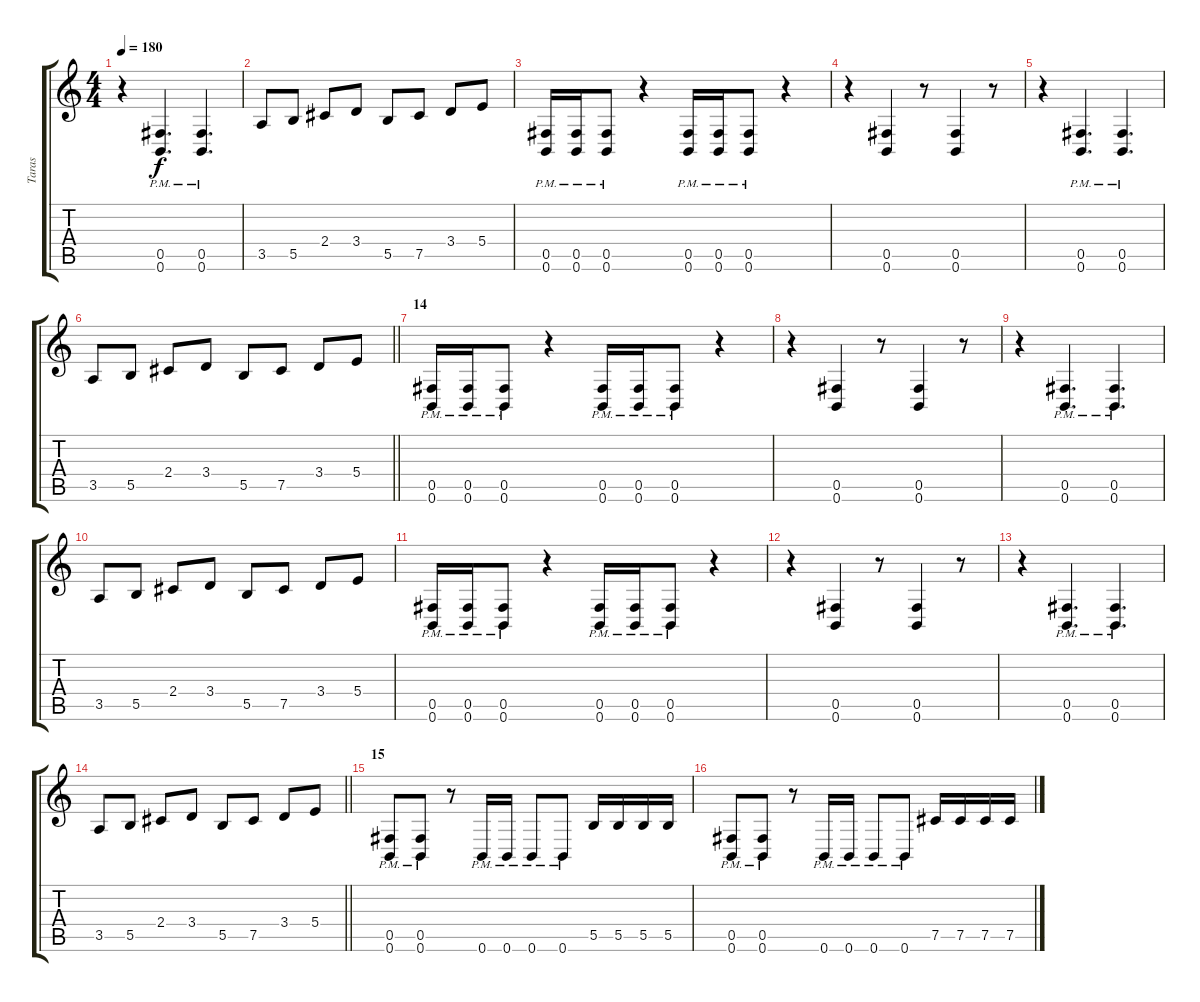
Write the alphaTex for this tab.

\track ("Taras" "Taras") {instrument overdrivenguitar}
\staff {score tabs}
\tuning (Db4 Ab3 E3 B2 Gb2 B1) {hide}
\ts (4 4)
\tempo 180
\clef g2
\ks c
r.4{dy f} (0.5{pm} 0.6{pm}).4{d} (0.5{pm} 0.6{pm}).4{d} |
3.5.8 5.5.8 2.4.8 3.4.8 5.5.8 7.5.8 3.4.8 5.4.8 |
(0.5{pm} 0.6{pm}).16 (0.5{pm} 0.6{pm}).16 (0.5{pm} 0.6{pm}).8 r.4 (0.5{pm} 0.6{pm}).16 (0.5{pm} 0.6{pm}).16 (0.5{pm} 0.6{pm}).8 r.4 |
r.4 (0.5 0.6).4 r.8 (0.5 0.6).4 r.8 |
r.4 (0.5{pm} 0.6{pm}).4{d} (0.5{pm} 0.6{pm}).4{d} |
\barLineRight lightlight
3.5.8 5.5.8 2.4.8 3.4.8 5.5.8 7.5.8 3.4.8 5.4.8 |
\section ("" "14")
(0.5{pm} 0.6{pm}).16 (0.5{pm} 0.6{pm}).16 (0.5{pm} 0.6{pm}).8 r.4 (0.5{pm} 0.6{pm}).16 (0.5{pm} 0.6{pm}).16 (0.5{pm} 0.6{pm}).8 r.4 |
r.4 (0.5 0.6).4 r.8 (0.5 0.6).4 r.8 |
r.4 (0.5{pm} 0.6{pm}).4{d} (0.5{pm} 0.6{pm}).4{d} |
3.5.8 5.5.8 2.4.8 3.4.8 5.5.8 7.5.8 3.4.8 5.4.8 |
(0.5{pm} 0.6{pm}).16 (0.5{pm} 0.6{pm}).16 (0.5{pm} 0.6{pm}).8 r.4 (0.5{pm} 0.6{pm}).16 (0.5{pm} 0.6{pm}).16 (0.5{pm} 0.6{pm}).8 r.4 |
r.4 (0.5 0.6).4 r.8 (0.5 0.6).4 r.8 |
r.4 (0.5{pm} 0.6{pm}).4{d} (0.5{pm} 0.6{pm}).4{d} |
\barLineRight lightlight
3.5.8 5.5.8 2.4.8 3.4.8 5.5.8 7.5.8 3.4.8 5.4.8 |
\section ("" "15")
(0.5{pm} 0.6{pm}).8 (0.5{pm} 0.6{pm}).8 r.8 0.6{pm}.16 0.6{pm}.16 0.6{pm}.8 0.6{pm}.8 5.5.16 5.5.16 5.5.16 5.5.16 |
(0.5{pm} 0.6{pm}).8 (0.5{pm} 0.6{pm}).8 r.8 0.6{pm}.16 0.6{pm}.16 0.6{pm}.8 0.6{pm}.8 7.5.16 7.5.16 7.5.16 7.5.16
